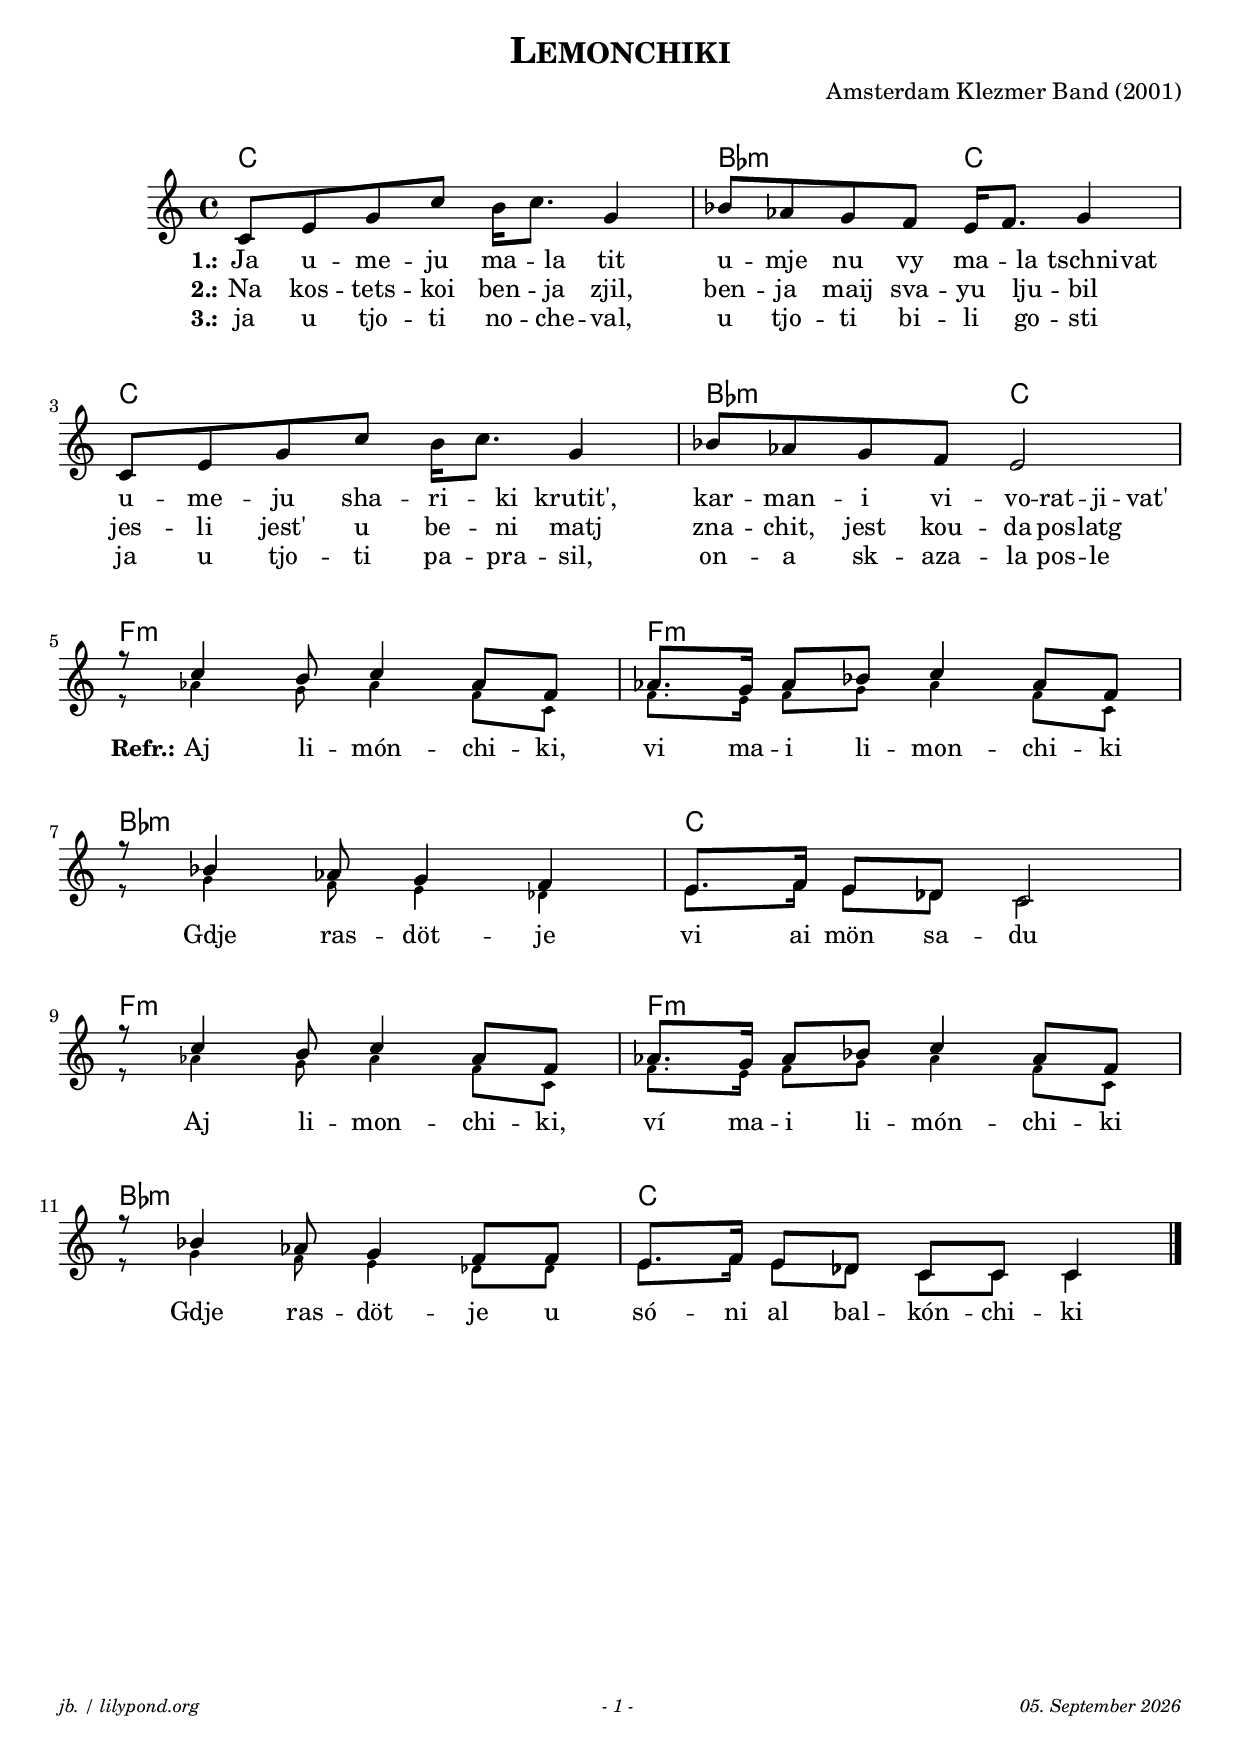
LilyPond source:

% tepmlate for a three parts Staff with lyrices and a repeat in it
\version "2.20.0"

piecename_footerline = "Lemonchiki"
\include "../_common/footers.ily"
\footer_common_with_pagenum 

\paper {
  system-system-spacing.padding = #5
  %systems-per-page = 6  % force nr. of systems
  }

\header {
  title = \markup \caps  {"Lemonchiki"}
  composer = "Amsterdam Klezmer Band (2001)"
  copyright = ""
  arranger = ""
  }

\markup \vspace #1 % space between header and score

% -- music and text ------------------------------------------------
global = {
  \key c \major
  \time 4/4
}

d_m = { d,8 <a, d f >8}

voice_vocal_stanza =  \fixed c' { 
  c e g c' b16 c'8. g4 bes8 as g f e16 f8. g4
  c8 e g c' b16 c'8. g4 bes8 as g f e2 
}

voice_refrain =  \fixed c' { 
  r8 c'4 b8 c'4 as8 f as8. g16 as8 bes8 c'4 as8 f \break
  r8 bes4 as8 g4 f e8. f16 e8 des c2 \break
  r8 c'4 b8 c'4 as8 f as8. g16 as8 bes8 c'4 as8 f 
  r8 bes4 as8 g4 f8 f  e8. f16 e8 des c8 c c4 \bar "|."

}

voice_refrain_two =  \fixed c' { 
  r8 as4 g8 as4 f8 c f8. e16 f8 g8 as4 f8 c \break
  r8 g4 f8 e4 des e8. f16 e8 des c2 \break
  r8 as4 g8 as4 f8 c f8. e16 f8 g8 as4 f8 c 
  r8 g4 f8 e4 des8 8 e8.  f16 e8 des c8 c c4 \bar "|."

}
chords_stanza = \chordmode { c1 bes2:m c2 c1 bes2:m c2 }
chords_refrain = \chordmode { f1:m f1:m bes1:m c1  }


all_chords = {
  \chords_stanza 
  \chords_refrain \chords_refrain 
}

stanza_one = \lyricmode {
    \set stanza = "1.:" Ja8 u -- me -- ju ma8 -- la8 tit4 
    u8 -- mje nu vy ma8  -- la8  tschni8 -- vat8 \break
      
    u -- me -- ju sha -- ri -- ki krutit',4
    kar8 -- man -- i vi -- vo -- rat -- ji -- vat'4
    
    \set stanza = "Refr.:" 
    Aj4 li8 -- món4 -- chi8 -- ki,8 
    vi8. ma16 -- i8 li -- mon4 -- chi8 -- ki 
    ""8 Gdje4 ras8 -- döt4 -- je4  vi8. ai16  mön8 sa -- du2
     ""8 Aj4 li8 -- mon4 -- chi8 -- ki,8 ví8. ma16 -- i8 li -- món4 -- chi8 -- ki \break
    ""8 Gdje4 ras8 -- döt4 -- je8 u   só8. -- ni16  al8 bal -- "  kón "8 -- chi8 -- ki4
     
} 

stanza_two = \lyricmode {   
    \set stanza = "2.:"
    Na8 kos -- tets -- koi ben -- ja zjil,4
    ben8 -- ja maij sva -- yu lju -- bil4
    jes8 -- li jest' u be -- ni matj4
    zna8 -- chit, jest kou -- da pos -- latg
      
    } 
    
stanza_three = \lyricmode {   
    \set stanza = "3.:"
    ja u tjo -- ti no -- che -- val,4 
    u8 tjo -- ti bi -- li go -- sti4
    ja8 u tjo -- ti pa -- pra -- sil,4 
    on8 -- a sk -- aza -- la  pos -- le
      
    } 


% -- container ---------------------------------------------
\score {
  <<
    
    \new ChordNames {
      \all_chords
    }
    
  \new Staff 
    {
    \new Voice = "lead" { 
           \oneVoice {\global 
                      \voice_vocal_stanza }  % stanza with one single voice
            << 
              \new Voice  = "refr_one" {
                  \voiceOne \voice_refrain }  % refrain, 2 voices
              \new Voice = "refr_second" {
                  \voiceTwo \magnifyMusic #0.7 
                  \voice_refrain_two}  % second voice smaller notes
            >> 
       }
    }
   
  \new Lyrics 
    \stanza_one
  \new Lyrics 
    \stanza_two
  \new Lyrics 
    \stanza_three
  
  >>
  \layout { }
  \midi { \tempo 4=120 }
}